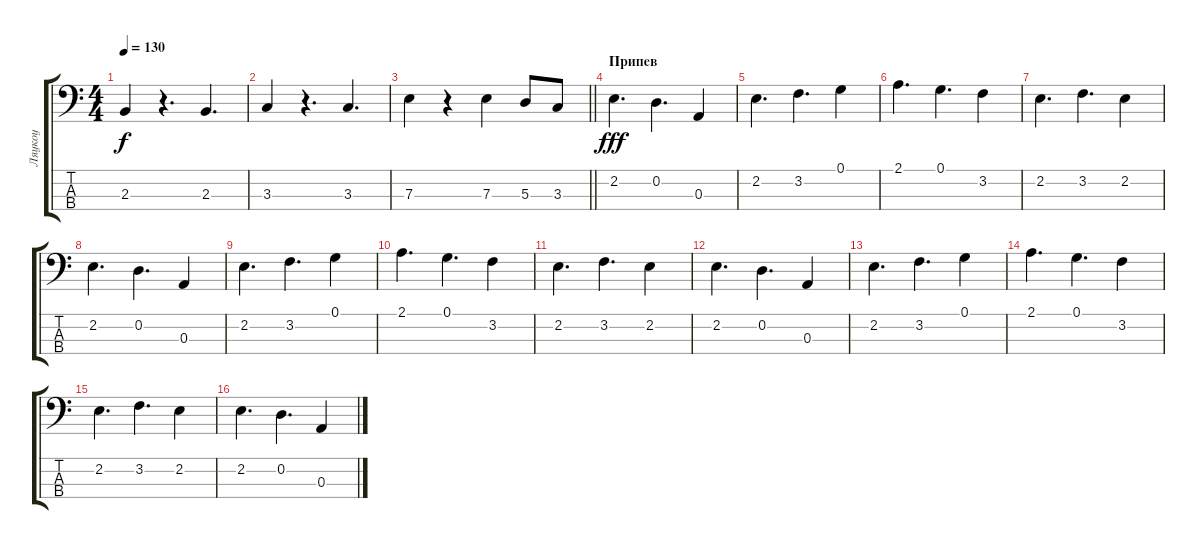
\track ("Ляукоу" "Ляукоу") {instrument electricbassfinger}
\staff {score tabs}
\tuning (G2 D2 A1 E1) {hide}
\ts (4 4)
\tempo 130
\clef f4
\ks c
2.3.4{dy f} r.4{d} 2.3.4{d} |
3.3.4 r.4{d} 3.3.4{d} |
\barLineRight lightlight
7.3.4 r.4 7.3.4 5.3.8 3.3.8 |
\section ("" "Припев")
2.2.4{d dy fff} 0.2.4{d} 0.3.4 |
2.2.4{d} 3.2.4{d} 0.1.4 |
2.1.4{d} 0.1.4{d} 3.2.4 |
2.2.4{d} 3.2.4{d} 2.2.4 |
2.2.4{d} 0.2.4{d} 0.3.4 |
2.2.4{d} 3.2.4{d} 0.1.4 |
2.1.4{d} 0.1.4{d} 3.2.4 |
2.2.4{d} 3.2.4{d} 2.2.4 |
2.2.4{d} 0.2.4{d} 0.3.4 |
2.2.4{d} 3.2.4{d} 0.1.4 |
2.1.4{d} 0.1.4{d} 3.2.4 |
2.2.4{d} 3.2.4{d} 2.2.4 |
2.2.4{d} 0.2.4{d} 0.3.4
